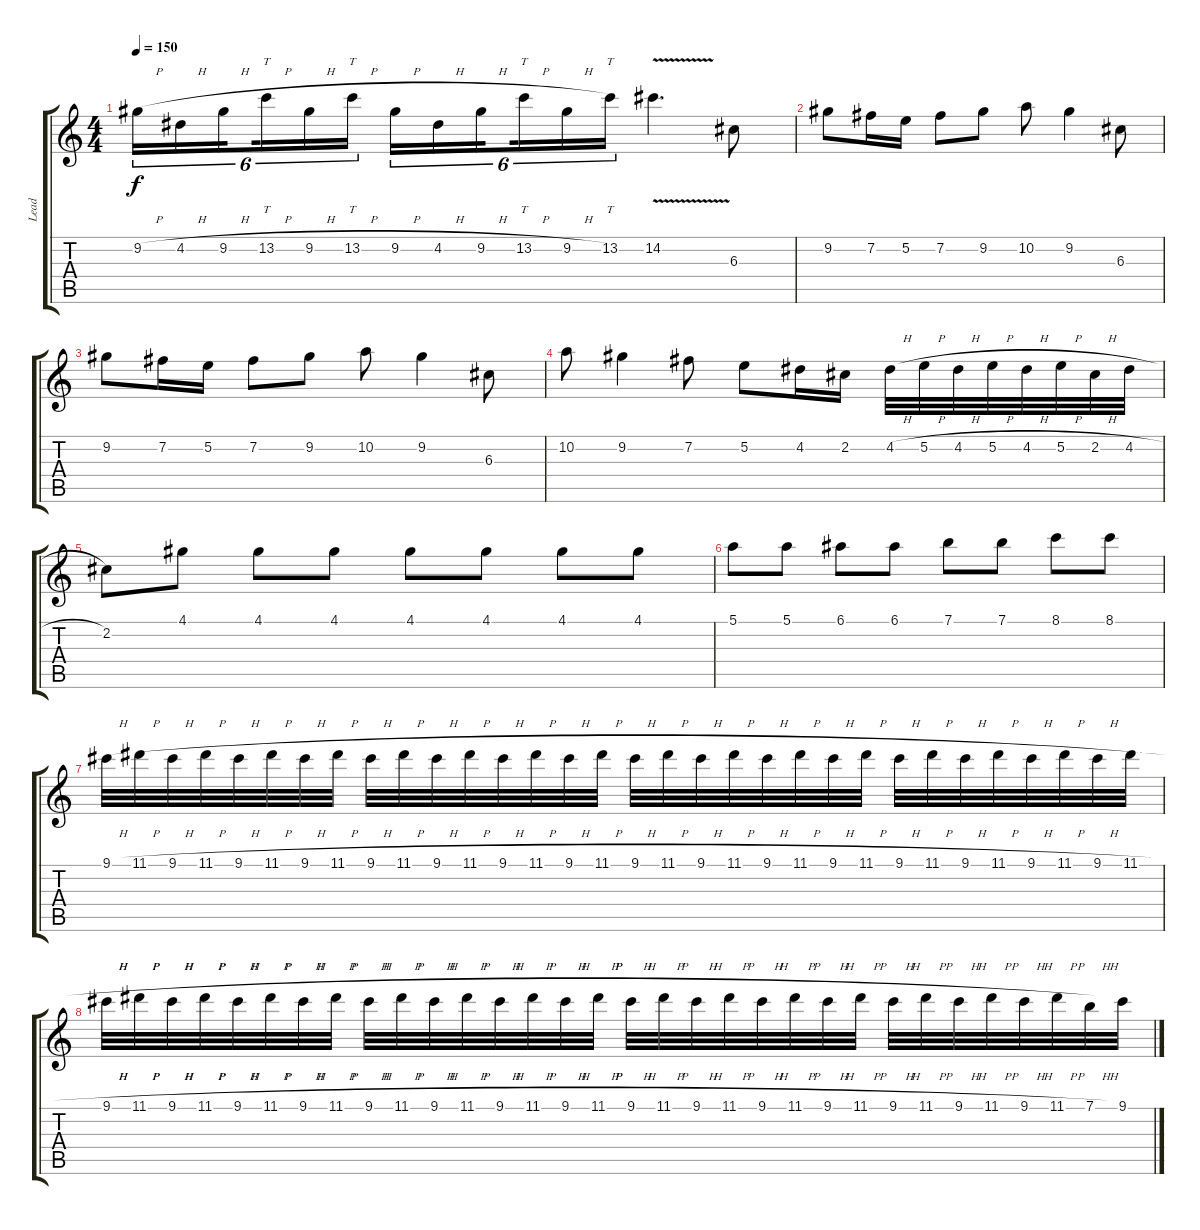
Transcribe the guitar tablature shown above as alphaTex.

\track ("Lead" "Lead") {instrument overdrivenguitar}
\staff {score tabs}
\tuning (E4 B3 G3 D3 A2 E2) {hide}
\ts (4 4)
\tempo 150
\clef g2
\ks c
9.2{h}.16{tu (6 4) dy f} 4.2{h}.16{tu (6 4)} 9.2{h}.16{tu (6 4) beam splitsecondary} 13.2{h}.16{tt tu (6 4)} 9.2{h}.16{tu (6 4)} 13.2{h}.16{tt tu (6 4)} 9.2{h}.16{tu (6 4)} 4.2{h}.16{tu (6 4)} 9.2{h}.16{tu (6 4) beam splitsecondary} 13.2{h}.16{tt tu (6 4)} 9.2{h}.16{tu (6 4)} 13.2.16{tt tu (6 4)} 14.2{v}.4{d} 6.3.8 |
9.2.8 7.2.16 5.2.16 7.2.8 9.2.8 10.2.8 9.2.4 6.3.8 |
9.2.8 7.2.16 5.2.16 7.2.8 9.2.8 10.2.8 9.2.4 6.3.8 |
10.2.8 9.2.4 7.2.8 5.2.8 4.2.16 2.2.16 4.2{h}.32 5.2{h}.32 4.2{h}.32 5.2{h}.32 4.2{h}.32 5.2{h}.32 2.2{h}.32 4.2{h}.32 |
2.2.8 4.1.8 4.1.8 4.1.8 4.1.8 4.1.8 4.1.8 4.1.8 |
5.1.8 5.1.8 6.1.8 6.1.8 7.1.8 7.1.8 8.1.8 8.1.8 |
9.1{h}.32 11.1{h}.32 9.1{h}.32 11.1{h}.32 9.1{h}.32 11.1{h}.32 9.1{h}.32 11.1{h}.32 9.1{h}.32 11.1{h}.32 9.1{h}.32 11.1{h}.32 9.1{h}.32 11.1{h}.32 9.1{h}.32 11.1{h}.32 9.1{h}.32 11.1{h}.32 9.1{h}.32 11.1{h}.32 9.1{h}.32 11.1{h}.32 9.1{h}.32 11.1{h}.32 9.1{h}.32 11.1{h}.32 9.1{h}.32 11.1{h}.32 9.1{h}.32 11.1{h}.32 9.1{h}.32 11.1{h}.32 |
9.1{h}.32 11.1{h}.32 9.1{h}.32 11.1{h}.32 9.1{h}.32 11.1{h}.32 9.1{h}.32 11.1{h}.32 9.1{h}.32 11.1{h}.32 9.1{h}.32 11.1{h}.32 9.1{h}.32 11.1{h}.32 9.1{h}.32 11.1{h}.32 9.1{h}.32 11.1{h}.32 9.1{h}.32 11.1{h}.32 9.1{h}.32 11.1{h}.32 9.1{h}.32 11.1{h}.32 9.1{h}.32 11.1{h}.32 9.1{h}.32 11.1{h}.32 9.1{h}.32 11.1{h}.32 7.1{h}.32 9.1.32
